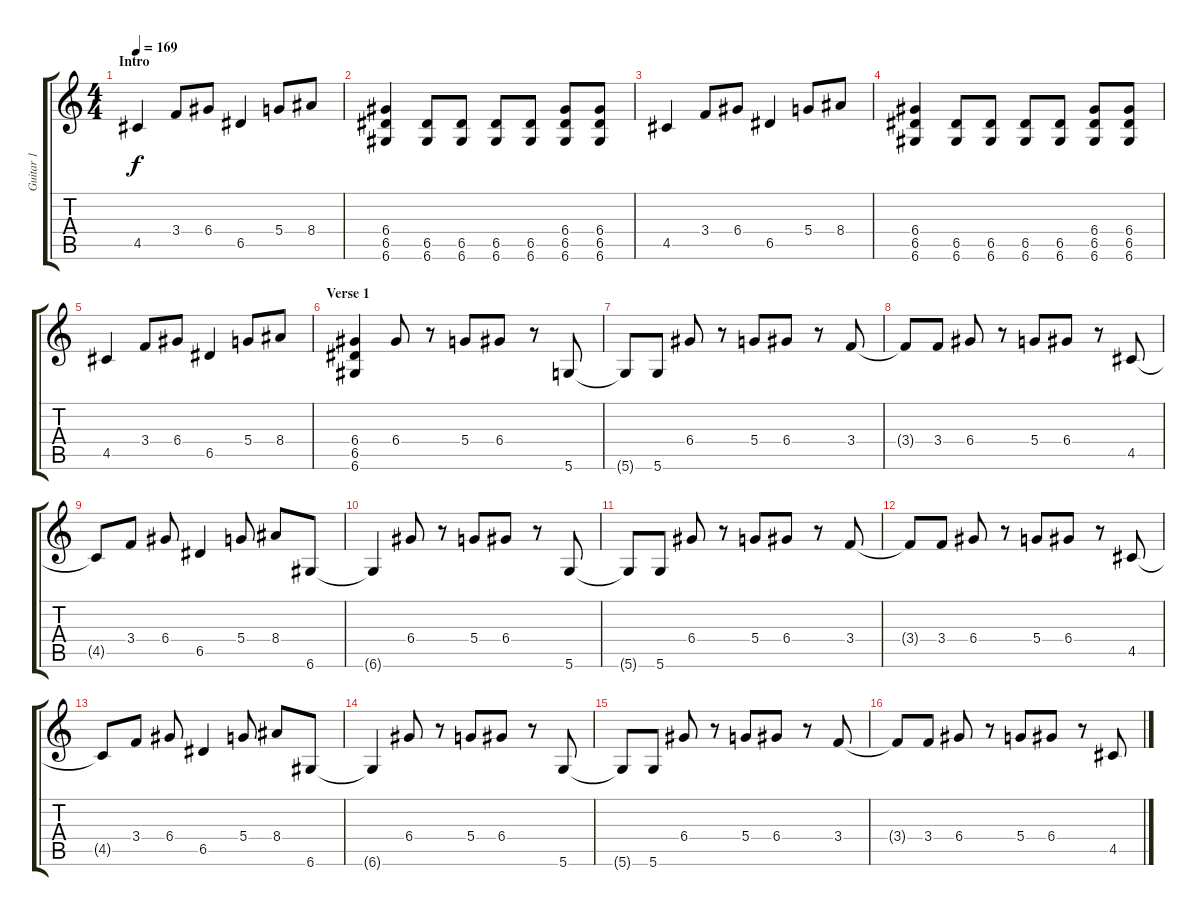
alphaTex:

\track ("Guitar 1" "Guitar 1") {instrument distortionguitar}
\staff {score tabs}
\tuning (E4 B3 G3 D3 A2 D2) {hide}
\ts (4 4)
\section ("" "Intro")
\tempo 169
\clef g2
\ks c
4.5.4{dy f instrument distortionguitar} 3.4.8 6.4.8 6.5.4 5.4.8 8.4.8 |
(6.4 6.5 6.6).4 (6.5 6.6).8 (6.5 6.6).8 (6.5 6.6).8 (6.5 6.6).8 (6.4 6.5 6.6).8 (6.4 6.5 6.6).8 |
4.5.4 3.4.8 6.4.8 6.5.4 5.4.8 8.4.8 |
(6.4 6.5 6.6).4 (6.5 6.6).8 (6.5 6.6).8 (6.5 6.6).8 (6.5 6.6).8 (6.4 6.5 6.6).8 (6.4 6.5 6.6).8 |
4.5.4 3.4.8 6.4.8 6.5.4 5.4.8 8.4.8 |
\section ("" "Verse 1")
(6.4 6.5 6.6).4 6.4.8 r.8 5.4.8 6.4.8 r.8 5.6.8 |
5.6{t}.8 5.6.8 6.4.8 r.8 5.4.8 6.4.8 r.8 3.4.8 |
3.4{t}.8 3.4.8 6.4.8 r.8 5.4.8 6.4.8 r.8 4.5.8 |
4.5{t}.8 3.4.8 6.4.8 6.5.4 5.4.8 8.4.8 6.6.8 |
6.6{t}.4 6.4.8 r.8 5.4.8 6.4.8 r.8 5.6.8 |
5.6{t}.8 5.6.8 6.4.8 r.8 5.4.8 6.4.8 r.8 3.4.8 |
3.4{t}.8 3.4.8 6.4.8 r.8 5.4.8 6.4.8 r.8 4.5.8 |
4.5{t}.8 3.4.8 6.4.8 6.5.4 5.4.8 8.4.8 6.6.8 |
6.6{t}.4 6.4.8 r.8 5.4.8 6.4.8 r.8 5.6.8 |
5.6{t}.8 5.6.8 6.4.8 r.8 5.4.8 6.4.8 r.8 3.4.8 |
3.4{t}.8 3.4.8 6.4.8 r.8 5.4.8 6.4.8 r.8 4.5.8
